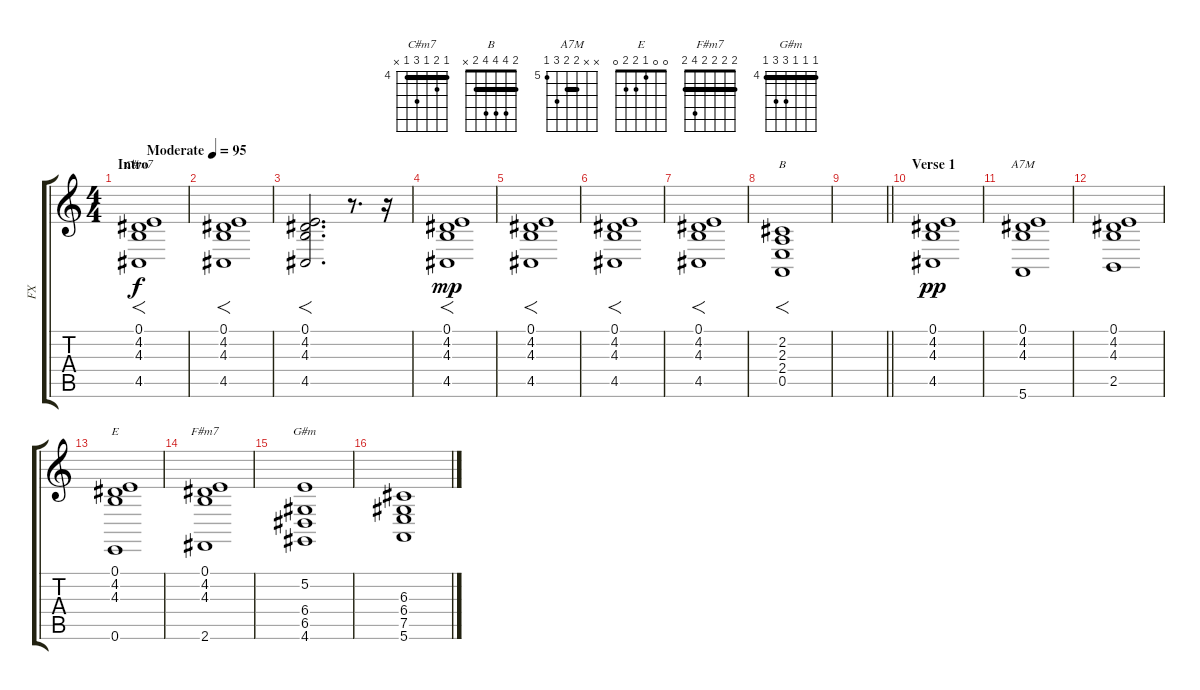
\track ("FX" "FX") {instrument stringensemble1}
\staff {score tabs}
\tuning (E4 B3 G3 D3 A2 E2) {hide}
\chord ("C#m7" 4 5 4 6 4 x) {firstfret 4 barre 4}
\chord ("B" 2 4 4 4 2 x) {barre 2}
\chord ("A7M" x x 6 6 7 5) {firstfret 5 barre 6}
\chord ("E" 0 0 1 2 2 0)
\chord ("F#m7" 2 2 2 2 4 2) {barre 2}
\chord ("G#m" 4 4 4 6 6 4) {firstfret 4 barre 4}
\ts (4 4)
\section ("" "Intro")
\tempo (95 "Moderate")
\clef g2
\ks c
(0.1 4.2 4.3 4.5).1{f ch "C#m7" dy f instrument stringensemble1} |
(0.1 4.2 4.3 4.5).1{f} |
(0.1 4.2 4.3 4.5).2{f d} r.8{d} r.16 |
(0.1 4.2 4.3 4.5).1{f dy mp} |
(0.1 4.2 4.3 4.5).1{f} |
(0.1 4.2 4.3 4.5).1{f} |
(0.1 4.2 4.3 4.5).1{f} |
(2.2 2.3 2.4 0.5).1{f ch "B"} |
\barLineRight lightlight
|
\section ("" "Verse 1")
(0.1 4.2 4.3 4.5).1{dy pp} |
(0.1 4.2 4.3 5.6).1{ch "A7M"} |
(0.1 4.2 4.3 2.5).1 |
(0.1 4.2 4.3 0.6).1{ch "E"} |
(0.1 4.2 4.3 2.6).1{ch "F#m7"} |
(5.2 6.4 6.5 4.6).1{ch "G#m"} |
(6.3 6.4 7.5 5.6).1
